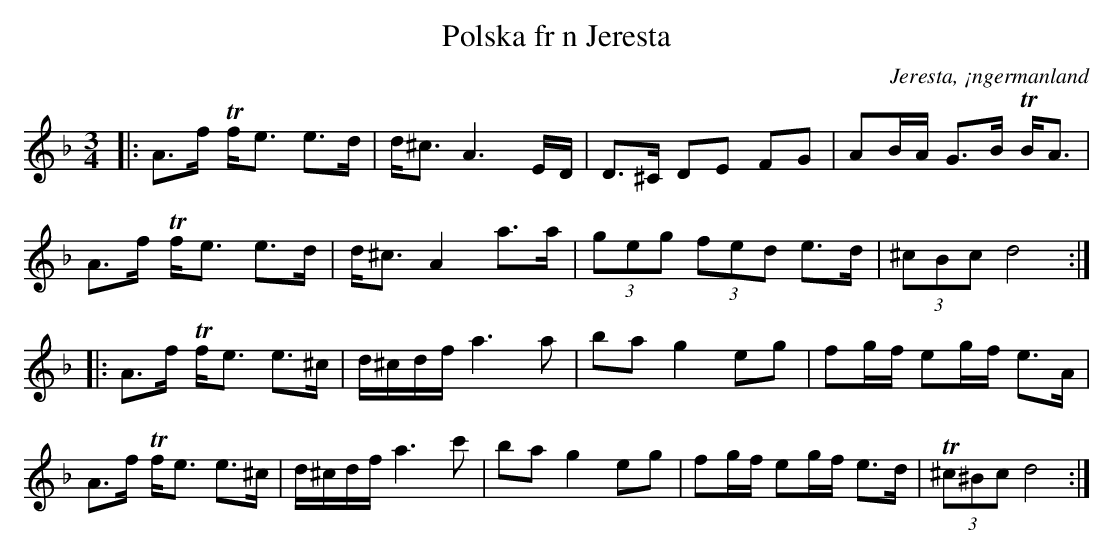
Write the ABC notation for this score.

X:1
T:Polska fr n Jeresta
O:Jeresta, ¡ngermanland
M:3/4
L:1/8
K:Dm
|: A>f Tf<e e>d | d<^c A3 E/D/ | D>^C DE FG | AB/A/ G>B TB<A |
A>f Tf<e e>d | d<^c A2 a>a | (3geg (3fed e>d | (3^cBc d4:|
|:A>f Tf<e e>^c | d/^c/d/f/ a3 a | ba g2 eg | fg/f/ eg/f/ e>A |
A>f Tf<e e>^c | d/^c/d/f/ a3 c' | ba g2 eg | fg/f/ eg/f/ e>d | (3T^c^Bc d4 :|
